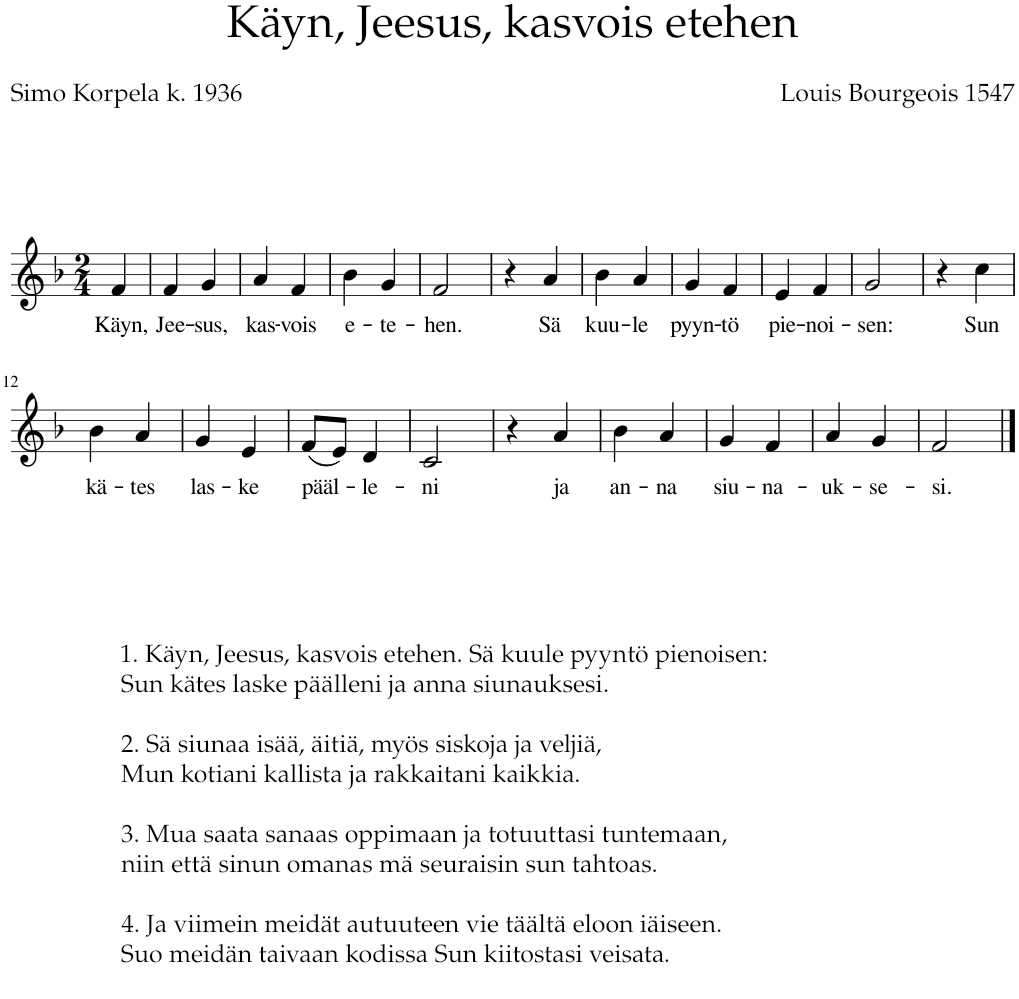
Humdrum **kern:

**kern	**text
*part1	*part1
*staff1	*staff1
*I"Staff	*
*clefG2	*
*k[b-]	*
*M2/4	*
=1	=1
!	!LO:LY:b
4f/	Käyn,
=2	=2
!	!LO:LY:b
4f/	Jee-
!	!LO:LY:b
4g/	-sus,
=3	=3
!	!LO:LY:b
4a/	kas-
!	!LO:LY:b
4f/	-vois
=4	=4
!	!LO:LY:b
4b-\	e-
!	!LO:LY:b
4g/	-te-
=5	=5
!	!LO:LY:b
2f/	-hen.
=6	=6
4r	.
!	!LO:LY:b
4a/	Sä
=7	=7
!	!LO:LY:b
4b-\	kuu-
!	!LO:LY:b
4a/	-le
=8	=8
!	!LO:LY:b
4g/	pyyn-
!	!LO:LY:b
4f/	-tö
=9	=9
!	!LO:LY:b
4e/	pie-
!	!LO:LY:b
4f/	-noi-
=10	=10
!	!LO:LY:b
2g/	-sen:
=11	=11
4r	.
!	!LO:LY:b
4cc\	Sun
!!LO:LB:g=z
=12	=12
!	!LO:LY:b
4b-\	kä-
!	!LO:LY:b
4a/	-tes
=13	=13
!	!LO:LY:b
4g/	las-
!	!LO:LY:b
4e/	-ke
=14	=14
!	!LO:LY:b
(8f/L	pääl-
8e/J)	.
!	!LO:LY:b
4d/	-le-
=15	=15
!	!LO:LY:b
2c/	-ni
=16	=16
4r	.
!	!LO:LY:b
4a/	ja
=17	=17
!	!LO:LY:b
4b-\	an-
!	!LO:LY:b
4a/	-na
=18	=18
!	!LO:LY:b
4g/	siu-
!	!LO:LY:b
4f/	-na-
=19	=19
!	!LO:LY:b
4a/	-uk-
!	!LO:LY:b
4g/	-se-
=20	=20
!	!LO:LY:b
2f/	-si.
==	==
*-	*-
